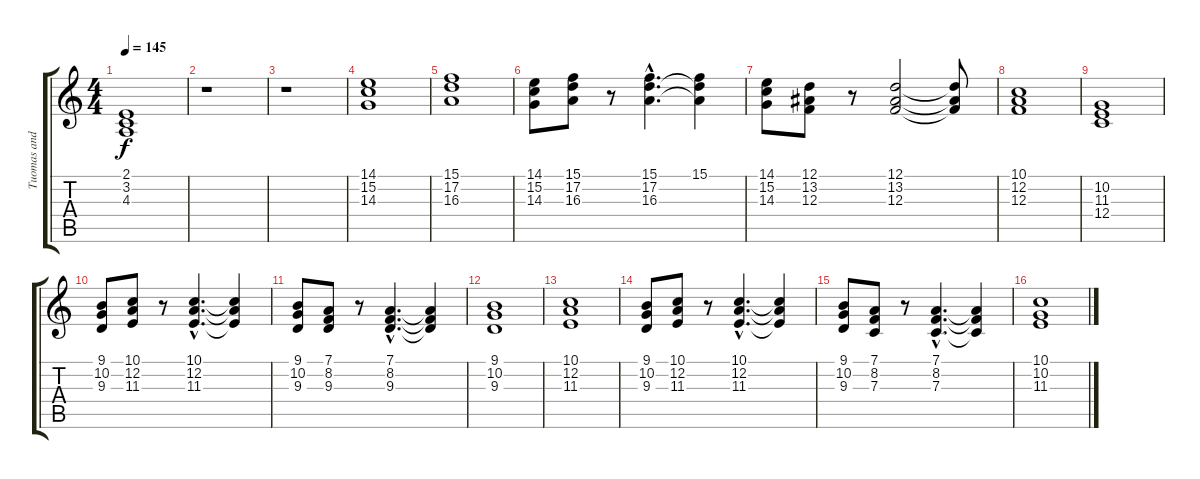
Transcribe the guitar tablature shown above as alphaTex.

\track ("Tuomas and his synth" "Tuomas and") {instrument stringensemble1}
\staff {score tabs}
\tuning (D4 A3 F3 C3 G2 D2) {hide}
\ts (4 4)
\tempo 145
\clef g2
\ks c
(2.1{t} 3.2{t} 4.3{t}).1{dy f} |
r.1 |
r.1 |
(14.1 15.2 14.3).1{volume 13} |
(15.1 17.2 16.3).1 |
(14.1 15.2 14.3).8 (15.1 17.2 16.3).8 r.8 (15.1{hac} 17.2{hac} 16.3{hac}).4{d} (15.1 17.2{t} 16.3{t}).4 |
(14.1 15.2 14.3).8 (12.1 13.2 12.3).8 r.8 (12.1 13.2 12.3).2 (12.1{t} 13.2{t} 12.3{t}).8 |
(10.1 12.2 12.3).1 |
(10.2 11.3 12.4).1 |
(9.1 10.2 9.3).8 (10.1 12.2 11.3).8 r.8 (10.1{hac} 12.2{hac} 11.3{hac}).4{d} (10.1{t} 12.2{t} 11.3{t}).4 |
(9.1 10.2 9.3).8 (7.1 8.2 9.3).8 r.8 (7.1{hac} 8.2{hac} 9.3{hac}).4{d} (7.1{t} 8.2{t} 9.3{t}).4 |
(9.1 10.2 9.3).1 |
(10.1 12.2 11.3).1 |
(9.1 10.2 9.3).8 (10.1 12.2 11.3).8 r.8 (10.1{hac} 12.2{hac} 11.3{hac}).4{d} (10.1{t} 12.2{t} 11.3{t}).4 |
(9.1 10.2 9.3).8 (7.1 8.2 7.3).8 r.8 (7.1{hac} 8.2{hac} 7.3{hac}).4{d} (7.1{t} 8.2{t} 7.3{t}).4 |
(10.1 10.2 11.3).1
